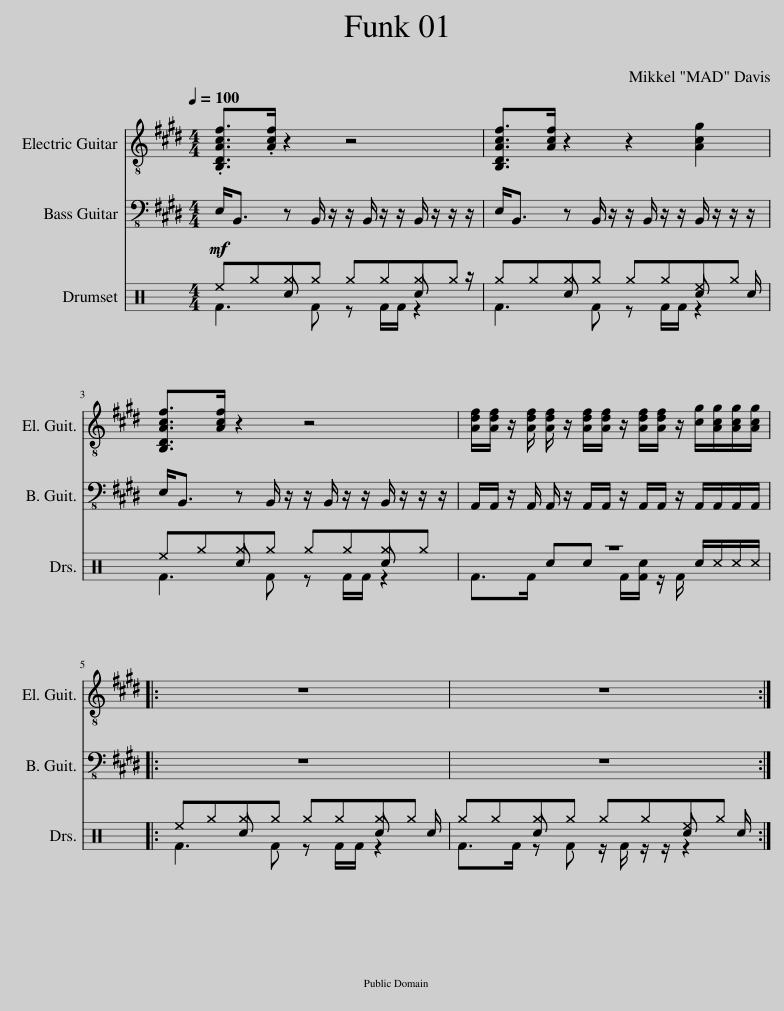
X:1
%%score 1 2 ( 3 4 5 )
L:1/8
Q:1/4=100
M:4/4
I:linebreak $
K:E
V:1 treble-8
V:2 bass-8
V:3 perc
K:none
V:4 perc
K:none
V:5 perc
K:none
V:1
 .[B,DAcf]>.[Acf] z2 z4 | [B,DAcf]>[Acf] z2 z2 [Acg]2 |$ [B,DAcf]>[Acf] z2 z4 | [Adf]/[Adf]/ z/ [Adf]/ [Adf]/ z/ [Adf]/[Adf]/ z/ [Adf]/[Adf]/ z/ [cg]/[Acg]/[Acg]/[Acg]/ |:$ z8 | %5
 z8 :| %6
V:2
!mf! E,<B,, z B,,/ z/ z/ B,,/ z/ z/ B,,/ z/ z/ z/ | E,<B,, z B,,/ z/ z/ B,,/ z/ z/ B,,/ z/ z/ z/ |$ E,<B,, z B,,/ z/ z/ B,,/ z/ z/ B,,/ z/ z/ z/ | A,,/A,,/ z/ A,,/ A,,/ z/ A,,/A,,/ z/ A,,/A,,/ z/ A,,/A,,/A,,/A,,/ |:$ z8 | %5
 z8 :| %6
V:3
[K:C] ^e^g^g^g ^g^g^g^g | ^g^g^g^g ^g^g^e^g |$ ^e^g^g^g ^g^g^g^g | z8 |:$ ^e^g^g^g ^g^g^g^g | %5
 ^g^g^g^g ^g^g^e^g :| %6
V:4
[K:C] F3 F z F/F/ z2 | F3 F z F/F/ z2 |$ F3 F z F/F/ z2 | F>F cc F/[Fc]/ z/ F/ c/^c/^c/^c/ |:$ F3 F z F/F/ z2 | %5
 F>F z F z/ F/ z/ z/ z2 :| %6
V:5
[K:C] x2 c x3 c x/ z/ | x2 c x3 c x/ c/ |$ x2 c x3 c x | x8 |:$ x2 c x3 c x/ c/ | %5
 x2 c x3 c x/ c/ :| %6
